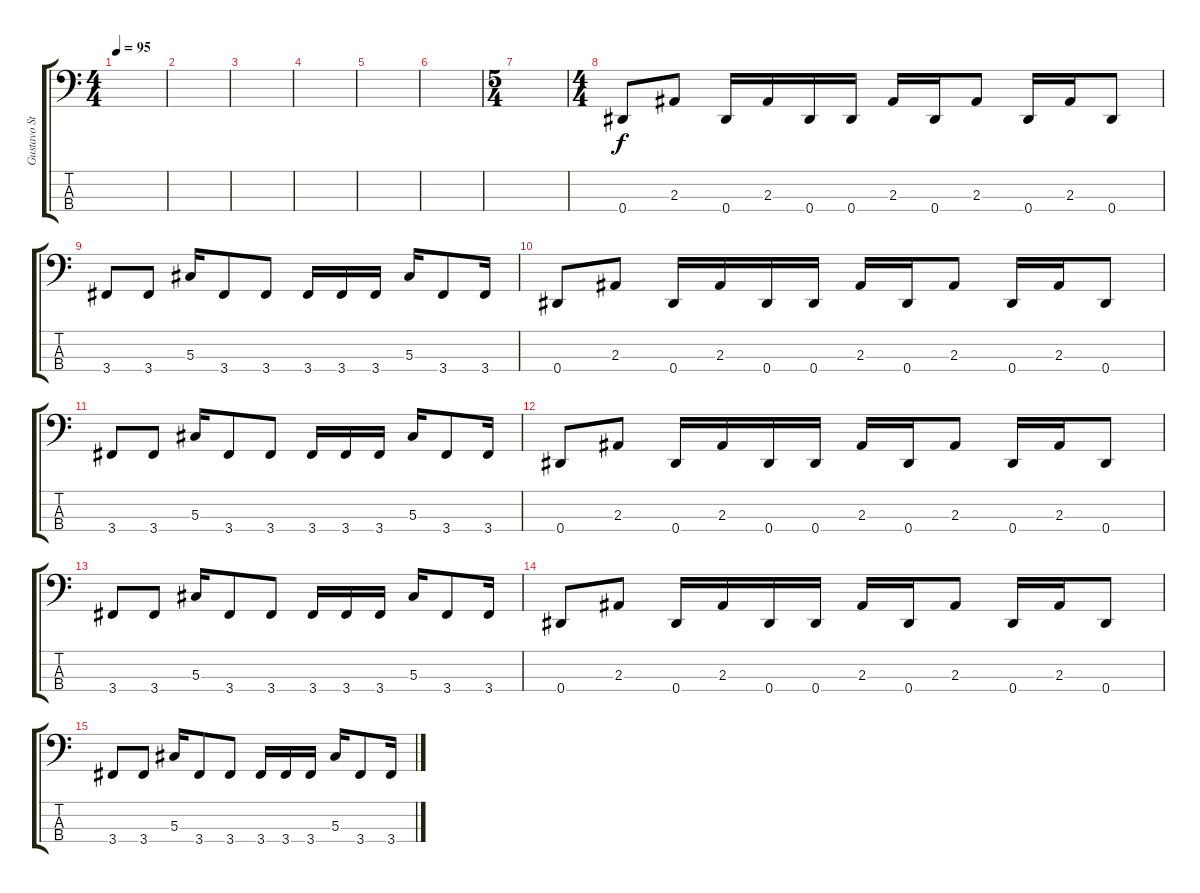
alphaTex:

\track ("Gustavo Strapazon" "Gustavo St") {instrument electricbassfinger}
\staff {score tabs}
\tuning (Gb2 Db2 Ab1 Eb1) {hide}
\ts (4 4)
\tempo 95
\clef f4
\ks c
|
|
|
|
|
|
\ts (5 4)
|
\ts (4 4)
0.4.8 2.3.8 0.4.16 2.3.16 0.4.16 0.4.16 2.3.16 0.4.16 2.3.8 0.4.16 2.3.16 0.4.8 |
3.4.8 3.4.8 5.3.16 3.4.8 3.4.8 3.4.16 3.4.16 3.4.16 5.3.16 3.4.8 3.4.16 |
0.4.8 2.3.8 0.4.16 2.3.16 0.4.16 0.4.16 2.3.16 0.4.16 2.3.8 0.4.16 2.3.16 0.4.8 |
3.4.8 3.4.8 5.3.16 3.4.8 3.4.8 3.4.16 3.4.16 3.4.16 5.3.16 3.4.8 3.4.16 |
0.4.8 2.3.8 0.4.16 2.3.16 0.4.16 0.4.16 2.3.16 0.4.16 2.3.8 0.4.16 2.3.16 0.4.8 |
3.4.8 3.4.8 5.3.16 3.4.8 3.4.8 3.4.16 3.4.16 3.4.16 5.3.16 3.4.8 3.4.16 |
0.4.8 2.3.8 0.4.16 2.3.16 0.4.16 0.4.16 2.3.16 0.4.16 2.3.8 0.4.16 2.3.16 0.4.8 |
3.4.8 3.4.8 5.3.16 3.4.8 3.4.8 3.4.16 3.4.16 3.4.16 5.3.16 3.4.8 3.4.16
